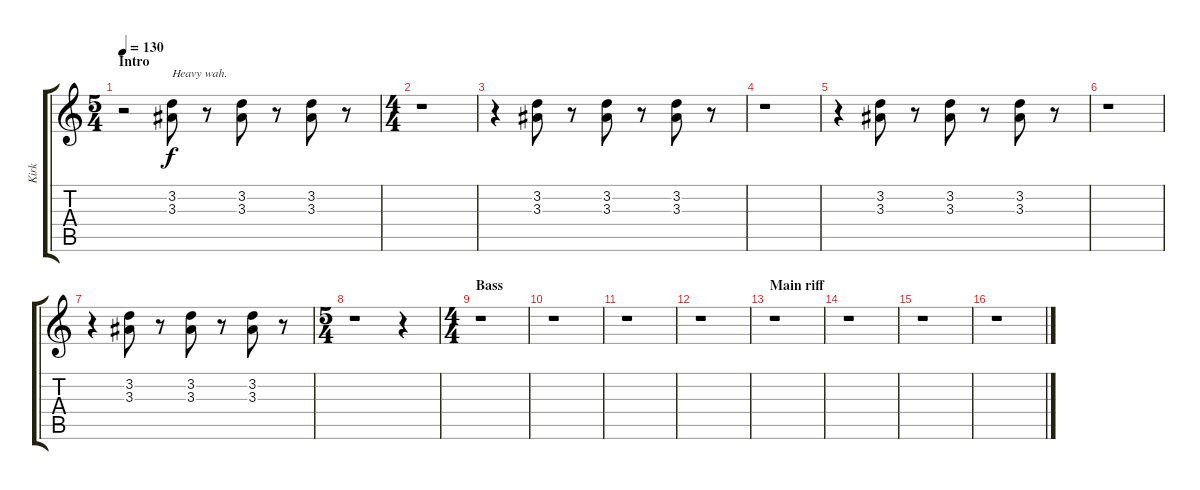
\track ("Kirk" "Kirk") {instrument distortionguitar}
\staff {score tabs}
\tuning (E4 B3 G3 D3 A2 E2) {hide}
\ts (5 4)
\section ("" "Intro")
\tempo 130
\clef g2
\ks c
r.2{dy f instrument distortionguitar} (3.2 3.3).8{txt "Heavy wah."} r.8 (3.2 3.3).8 r.8 (3.2 3.3).8 r.8 |
\ts (4 4)
r.1 |
r.4 (3.2 3.3).8 r.8 (3.2 3.3).8 r.8 (3.2 3.3).8 r.8 |
r.1 |
r.4 (3.2 3.3).8 r.8 (3.2 3.3).8 r.8 (3.2 3.3).8 r.8 |
r.1 |
r.4 (3.2 3.3).8 r.8 (3.2 3.3).8 r.8 (3.2 3.3).8 r.8 |
\ts (5 4)
r.1 r.4 |
\ts (4 4)
\section ("" "Bass")
r.1 |
r.1 |
r.1 |
r.1 |
\section ("" "Main riff")
r.1 |
r.1 |
r.1 |
r.1
